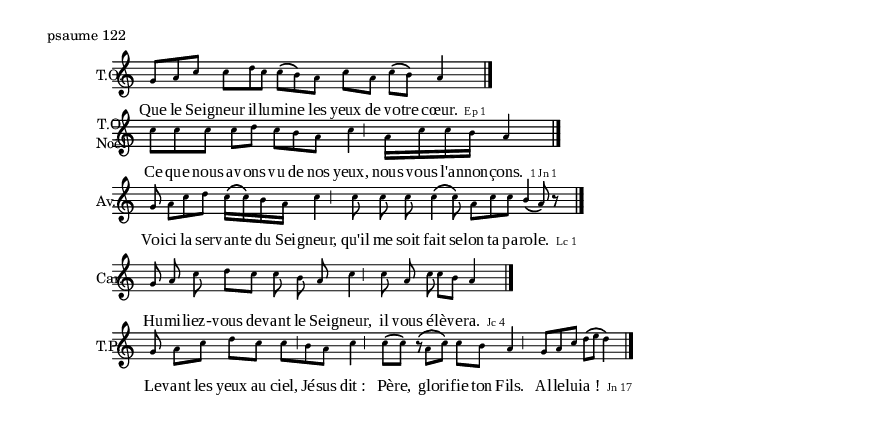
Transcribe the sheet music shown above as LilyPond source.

\version "2.10.0"
 \include "definitions.ly"
 \markup {psaume  122}


\relative c'' { 
	\new Staff {
		\cadenzaOn
		
		\set Staff.instrumentName = \markup{ \center-align { T.O. } }
		\times 2/3 { g8[ a c] }
		\times 2/3 { c8[ d c] }
		\times 2/3 { c8[\( b\) a] }
		c8[ a]  c8[\( b\)]
		a4
		
		
		\endBar
	}
	\addlyrics {
		Que le Sei -- gneur il -- lu -- mi -- ne les yeux de vo -- tre cœur.
		\markup { \citation #"Ep 1" } }
}

\relative c'' { 
	\new Staff {
		\cadenzaOn
		
		\set Staff.instrumentName = \markup{ \center-align { T.O. Noël } }
		\times 2/3 { c8[ c c] }
		c8[ d]
		\times 2/3 { c8[ b a] }
		c4 \cesure	 \pespace
		a16[ c c b] a4

		\endBar
	}
	\addlyrics {
		Ce que nous av -- ons vu de nos yeux, nous vous l'a -- nnon -- çons.
		\markup { \citation #"1 Jn 1" } }
}


\relative c'' { 
	\new Staff {
		\cadenzaOn
		
		\set Staff.instrumentName = \markup{ \center-align { Av. } }
		g8
		\times 2/3 { a[ c d] }
		c16[\( c\) b a]
		c4
		\cesure \pespace
		\times 2/3 { c8 c c }
		\times 2/3 { c4\( c8\) }
		\times 2/3 { a[ c c] }
		\stemUp b4\( a8\) r
		\endBar
	}
	\addlyrics {
		Voi -- ci la ser -- van -- te du Sei -- gneur, qu'il me soit fait se -- lon ta pa -- ro -- le.
		\markup { \citation #"Lc 1" } }
}


\relative c'' { 
	\new Staff {
		\cadenzaOn
		
		\set Staff.instrumentName = \markup{ \center-align { Car. } }
		\times 2/3 { g8 a c}
		d[ c]
		\times 2/3 { c b a }
		c4
		\cesure \pespace
		\times 2/3 { c8 a c }
		c[ b]
		a4
		
		
		
		\endBar
	}
	\addlyrics {
		Hu -- mi -- liez- -- vous de -- vant le Sei -- gneur, il vous é -- lè -- ve -- ra.
		\markup { \citation #"Jc 4" } }
}




\relative c'' { 
	\new Staff {
		\cadenzaOn
		
		\set Staff.instrumentName = \markup{ \center-align { T.P. } }
		g8
		a8[ c]  d8[ c]
		\times 2/3 { c8[\cesure b a] }
		c4 \cesure \pespace
		c8[\( c\)] \pespace
		\times 2/3 { r8\( a[ c]\) } c8[ b] a4
		\cesure \pespace
		\times 2/3 {g8[ a c]} d[\( e] d4\) 
		\endBar
	}
	\addlyrics {
		Le -- vant les yeux au ciel, Jé -- sus "dit :" Pè -- re, glo -- ri -- fie ton Fils. Al -- le -- lui -- "a !" _ _
		\markup { \citation #"Jn 17" } }
}
